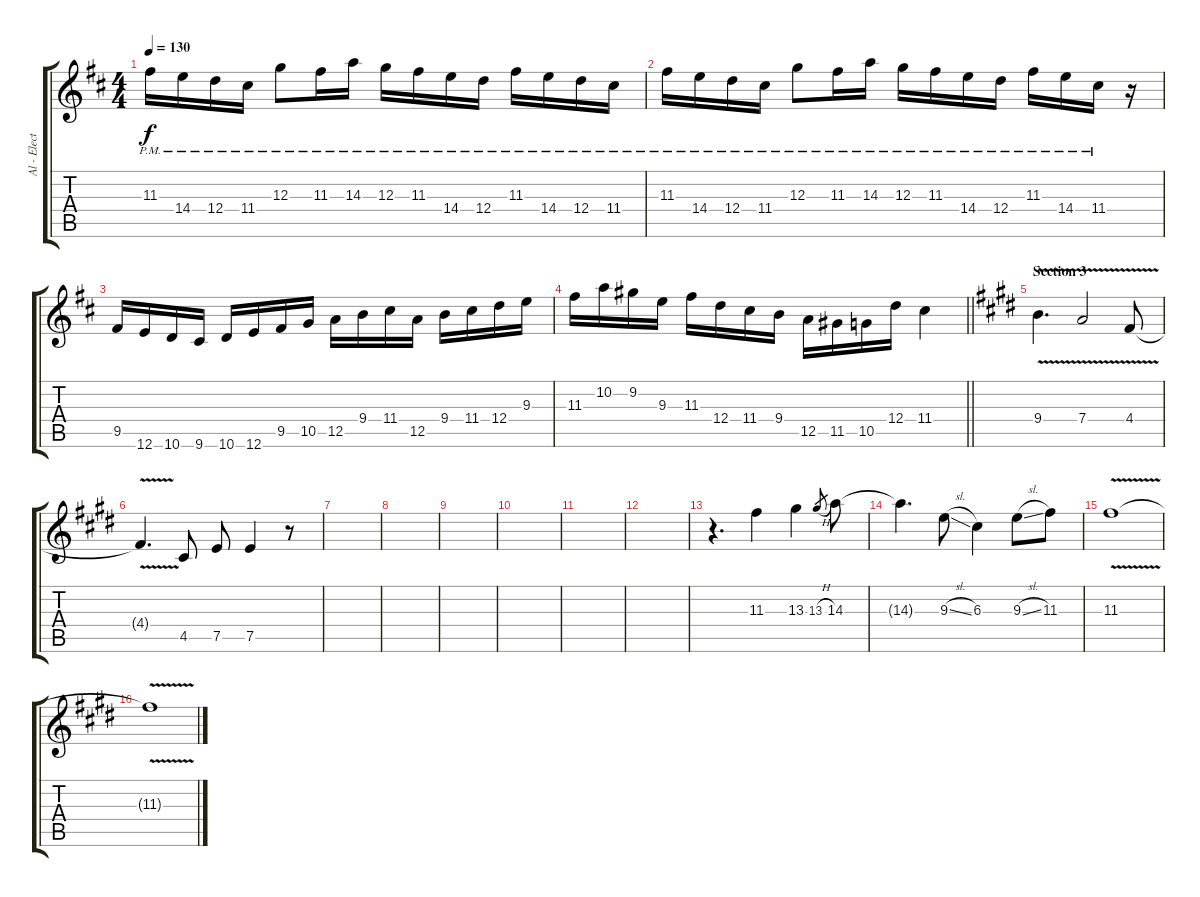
\track ("Al - Electric Guitar" "Al - Elect") {instrument overdrivenguitar}
\staff {score tabs}
\tuning (E4 B3 G3 D3 A2 E2) {hide}
\ts (4 4)
\tempo 130
\clef g2
\ks d
11.3{pm}.16{dy f} 14.4{pm}.16 12.4{pm}.16 11.4{pm}.16 12.3{pm}.8 11.3{pm}.16 14.3{pm}.16 12.3{pm}.16 11.3{pm}.16 14.4{pm}.16 12.4{pm}.16 11.3{pm}.16 14.4{pm}.16 12.4{pm}.16 11.4{pm}.16 |
11.3{pm}.16 14.4{pm}.16 12.4{pm}.16 11.4{pm}.16 12.3{pm}.8 11.3{pm}.16 14.3{pm}.16 12.3{pm}.16 11.3{pm}.16 14.4{pm}.16 12.4{pm}.16 11.3{pm}.16 14.4{pm}.16 11.4{pm}.16 r.16 |
9.5.16 12.6.16 10.6.16 9.6.16 10.6.16 12.6.16 9.5.16 10.5.16 12.5.16 9.4.16 11.4.16 12.5.16 9.4.16 11.4.16 12.4.16 9.3.16 |
\barLineRight lightlight
11.3.16 10.2.16 9.2.16 9.3.16 11.3.16 12.4.16 11.4.16 9.4.16 12.5.16 11.5.16 10.5.16 12.4.16 11.4.4 |
\section ("" "Section 3")
\ks e
9.4{v}.4{d} 7.4{v}.2 4.4{v}.8 |
4.4{t}.4{d} 4.5.8 7.5.8 7.5.4 r.8 |
|
|
|
|
|
|
r.4{d} 11.3.4 13.3.4 13.3{h}.8{gr} 14.3.8 |
14.3{t}.4{d} 9.3{sl}.8 6.3.4 9.3{sl}.8 11.3.8 |
11.3{v}.1 |
11.3{t}.1
